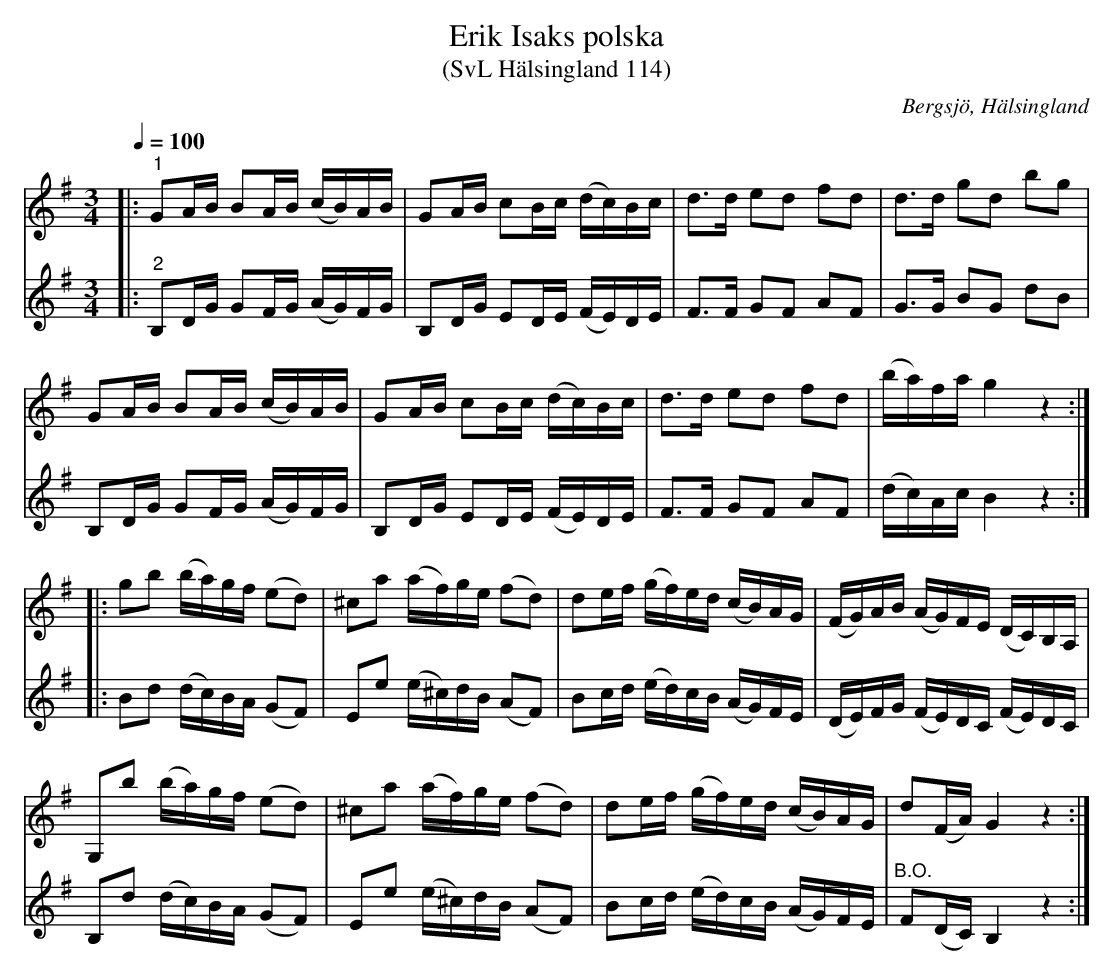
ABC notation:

X:1
T:Erik Isaks polska
T:(SvL Hälsingland 114)
O:Bergsjö, Hälsingland
L:1/16
Q:1/4=100
M:3/4
K:G
V:1
|:"^1" G2AB B2AB (cB)AB | G2AB c2Bc (dc)Bc | d2>d2 e2d2 f2d2 | d2>d2 g2d2 b2g2 |
G2AB B2AB (cB)AB | G2AB c2Bc (dc)Bc | d2>d2 e2d2 f2d2 | (ba)fa g4 z4 ::
g2b2 (ba)gf (e2d2) | ^c2a2 (af)ge (f2d2) | d2ef (gf)ed (cB)AG | (FG)AB (AG)FE (DC)B,A, |
G,2b2 (ba)gf (e2d2) | ^c2a2 (af)ge (f2d2) | d2ef (gf)ed (cB)AG | d2(FA) G4 z4 :|
V:2
|:"^2" B,2DG G2FG (AG)FG | B,2DG E2DE (FE)DE | F2>F2 G2F2 A2F2 | G2>G2 B2G2 d2B2 |
B,2DG G2FG (AG)FG | B,2DG E2DE (FE)DE | F2>F2 G2F2 A2F2 | (dc)Ac B4 z4 ::
B2d2 (dc)BA (G2F2) | E2e2 (e^c)dB (A2F2) | B2cd (ed)cB (AG)FE | (DE)FG (FE)DC (FE)DC |
B,2d2 (dc)BA (G2F2) | E2e2 (e^c)dB (A2F2) | B2cd (ed)cB (AG)FE |"^B.O." F2(DC) B,4 z4 :|
